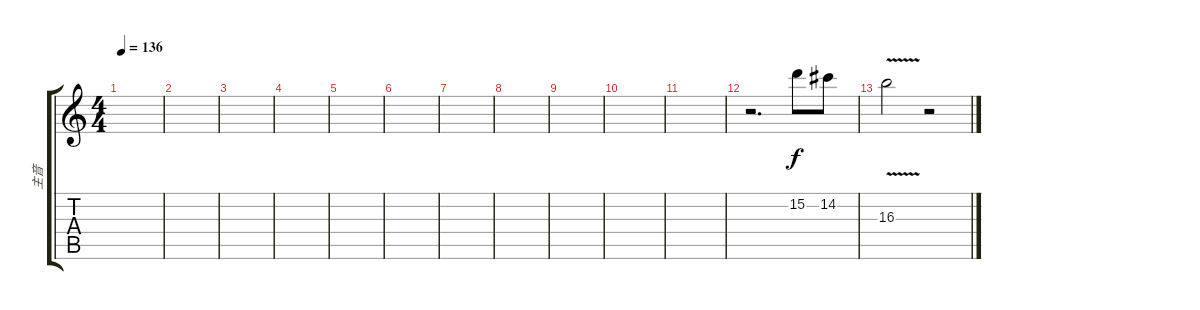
\track ("主音" "主音") {instrument overdrivenguitar}
\staff {score tabs}
\tuning (E4 B3 G3 D3 A2 E2) {hide}
\ts (4 4)
\tempo 136
\clef g2
\ks c
|
|
|
|
|
|
|
|
|
|
|
r.2{d} 15.2.8 14.2.8 |
16.3{v}.2 r.2
